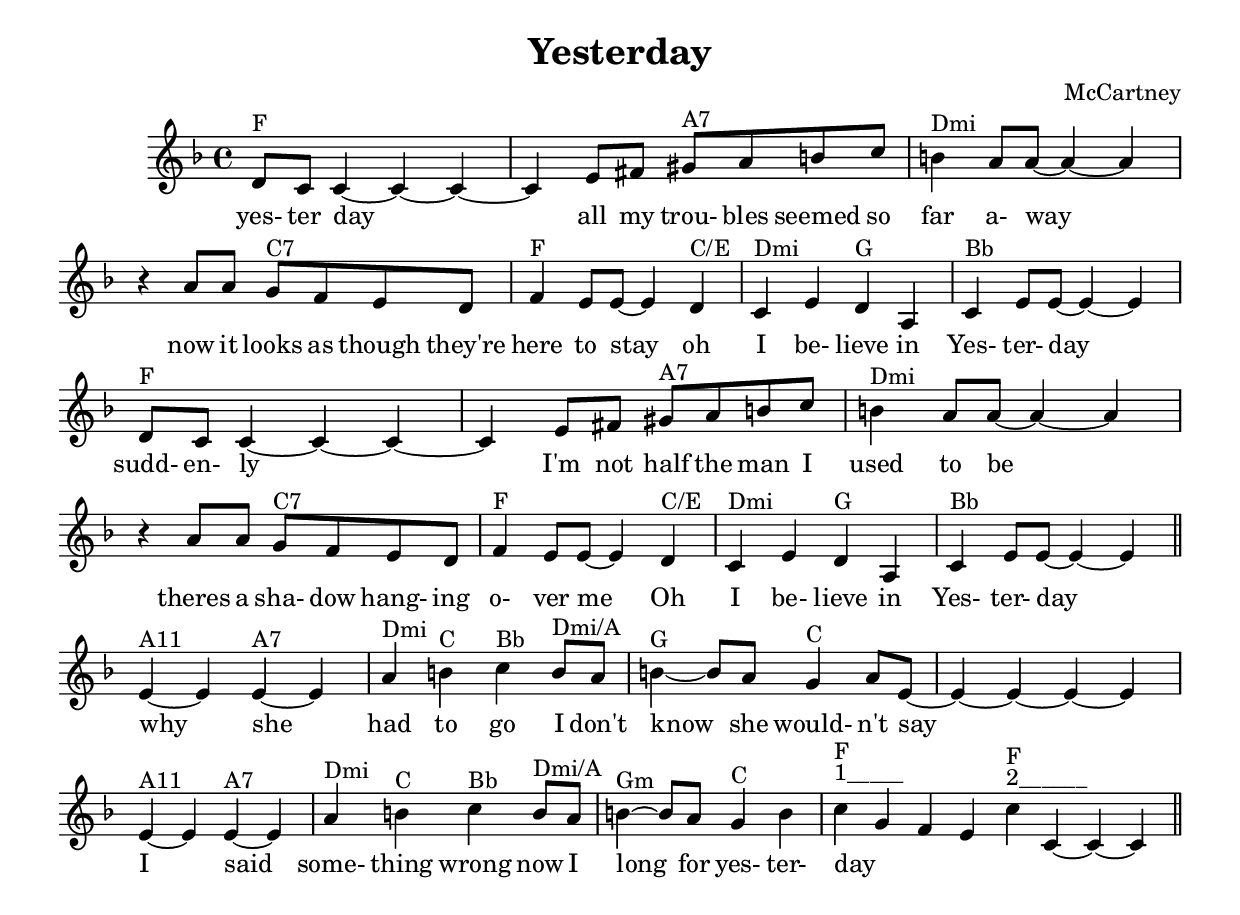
 #(ly:set-option 'midi-extension "mid")
 \version "2.12.3"
 \include "english.ly"
 \header{ 
 title = "Yesterday"
 composer = "McCartney"
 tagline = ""  % removed 
 }
%{
Filename: yesterday
Key: F
Mode: major
Title: Yesterday
Author: McCartney
Time: 4/4
EnteredBy: John Rothfield

      F             Em7   A7   *   Dmi  Dmi/C 
1) |  RS S -- --  | -- GM P#D NS | N DD -- -- |
      yes-ter day      all my trou-bles seemed so far a- way

  Bb    C7      F       C/E  Dmi G     Bb   F 
| -- DD Pm GR | m GG -- R- | S G R D | S GG - - |
                                   * 
now it looks as though they're here to stay oh I be-lieve in  Yes-ter-day

      F              Em7   A7    *   Dmi  Dmi/C 
2) |  RS S- -- --  | -- GM P#D  NS | N DD -- -- |
      sudd- en- ly   I'm  not half the  man I  used  to be

     Bb    C7      F       C/E  Dmi G     Bb   F 
   | -- DD Pm GR | m GG -- R- | S G R D | S GG - - :|
                                      *
        theres a sha-  dow hang-ing o-ver  me Oh I be-lieve in  Yes-ter-day


      A11  A7     Dmi
                    C Bb  Dmi/A      C        F
                      *        G 
3) || G -  G - |  D N S-  ND | N- -D P   DG | - - - - |
      why she     had  to  go  I  don't   know  she would- n't   say

     A11 A7    Dmi Bb Dmi/A      C      F           F
                 C         Gm           1_____      2______
                   *                    *           *           
   | G - G - | D N S- ND | N- -D P N | (S P m G) :| S - - -     ||
     I said some-thing wrong now I long for  yes-ter-day day 

 
  
%}
melody = {
\clef treble
\key f \major
\time 4/4
\autoBeamOn  
| d'8^"F" c'8 c'4~ c'4~ c'4~ | c'4 e'8 fs'8 gs'8^"A7" a'8 b'8 c''8 | b'4^"Dmi" a'8 a'8~ a'4~ a'4 | \break
 | r4 a'8 a'8 g'8^"C7" f'8 e'8 d'8 | f'4^"F" e'8 e'8~ e'4 d'4^"C/E" | c'4^"Dmi" e'4 d'4^"G" a4 | c'4^"Bb" e'8 e'8~ e'4~ e'4 | \break
 | d'8^"F" c'8 c'4~ c'4~ c'4~ | c'4 e'8 fs'8 gs'8^"A7" a'8 b'8 c''8 | b'4^"Dmi" a'8 a'8~ a'4~ a'4 | \break
 | r4 a'8 a'8 g'8^"C7" f'8 e'8 d'8 | f'4^"F" e'8 e'8~ e'4 d'4^"C/E" | c'4^"Dmi" e'4 d'4^"G" a4 | c'4^"Bb" e'8 e'8~ e'4~ e'4 \bar ":|"  \break
 \bar "||"  e'4~^"A11" e'4 e'4~^"A7" e'4 | a'4^"Dmi" b'4^"C" c''4^"Bb" b'8^"Dmi/A" a'8 | b'4~^"G" b'8 a'8 g'4^"C" a'8 e'8~ | e'4~ e'4~ e'4~ e'4 | \break
 | e'4~^"A11" e'4 e'4~^"A7" e'4 | a'4^"Dmi" b'4^"C" c''4^"Bb" b'8^"Dmi/A" a'8 | b'4~^"Gm" b'8 a'8 g'4^"C" b'4 | c''4(^"1_____"^"F" g'4 f'4 e'4 \bar ":|"  c''4~^"2______"^"F" c'4~ c'4~ c'4 \bar "||"  \break

}

text = \lyricmode {
 yes- ter day all my trou- bles seemed so far a- way now it looks as though they're here to stay oh I be- lieve in Yes- ter- day sudd- en- ly I'm not half the man I used to be theres a sha- dow hang- ing o- ver me Oh I be- lieve in Yes- ter- day why she had to go I don't know she would- n't say I said some- thing wrong now I long for yes- ter- day
}

\score{

<<
 \new Voice = "one" {
   \melody
 }
 \new Lyrics \lyricsto "one" \text
>>
\layout {
 \context {
      \Score
   \remove "Bar_number_engraver"
 } 
 }
\midi { 
 \context {
   \Score
   tempoWholesPerMinute = #(ly:make-moment 200 4)
  }
}
}